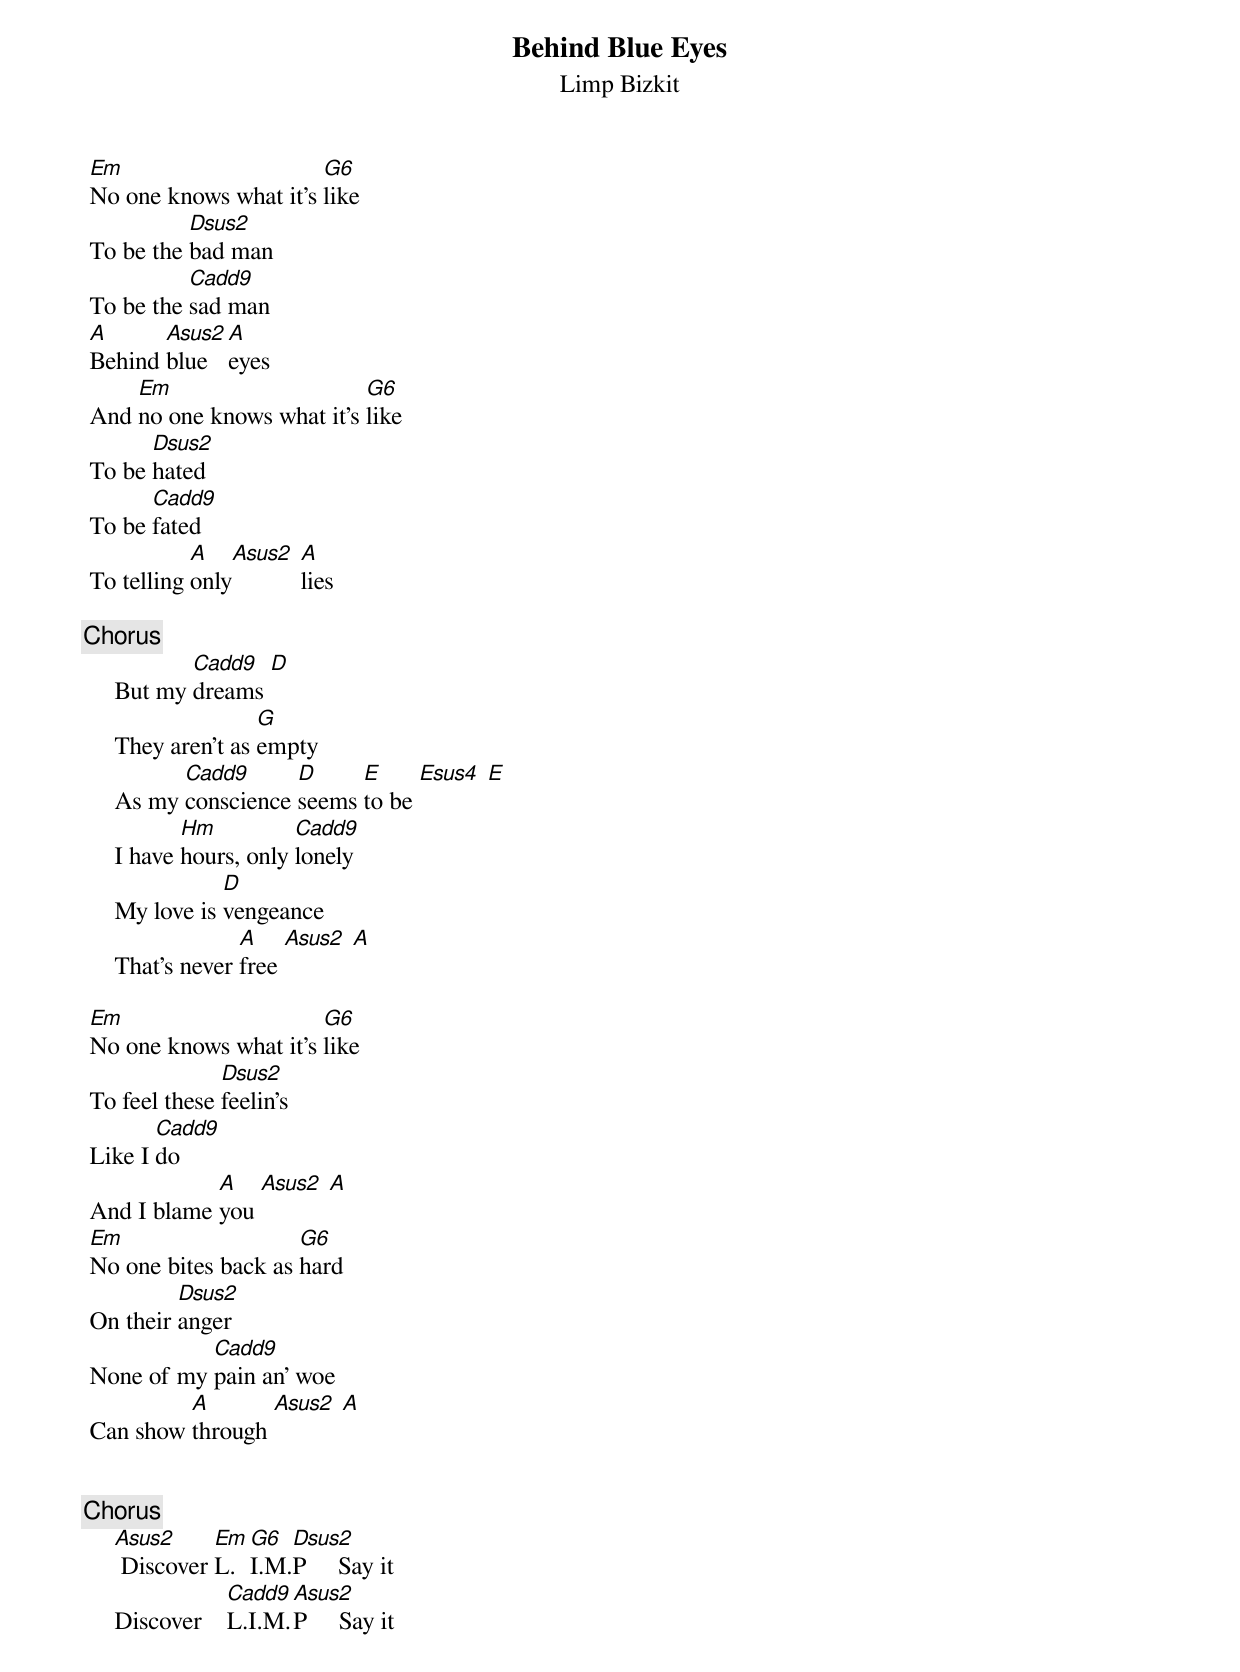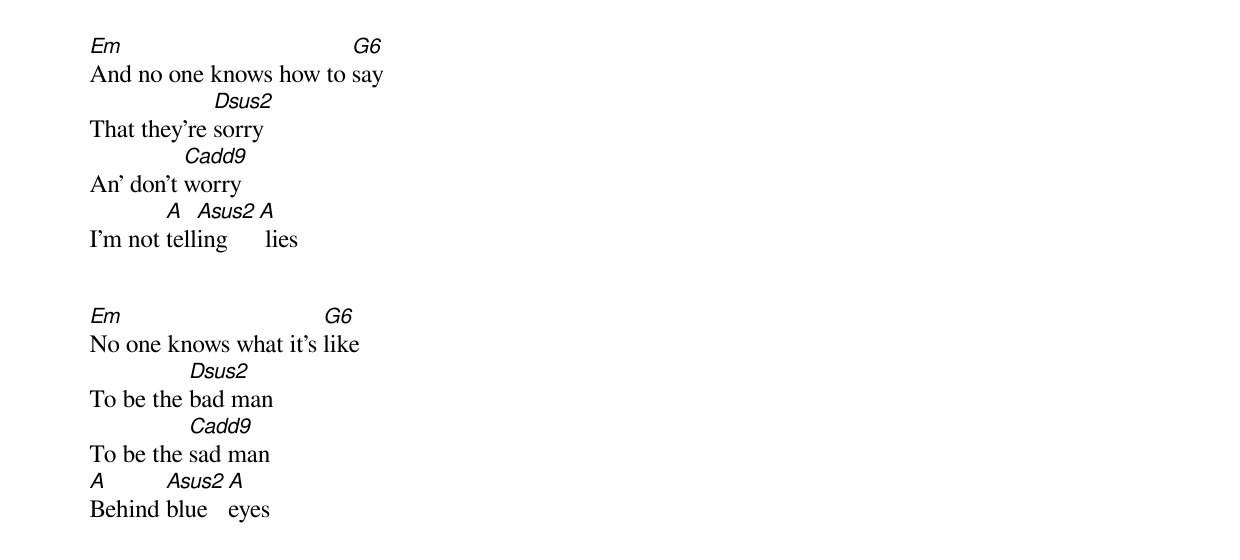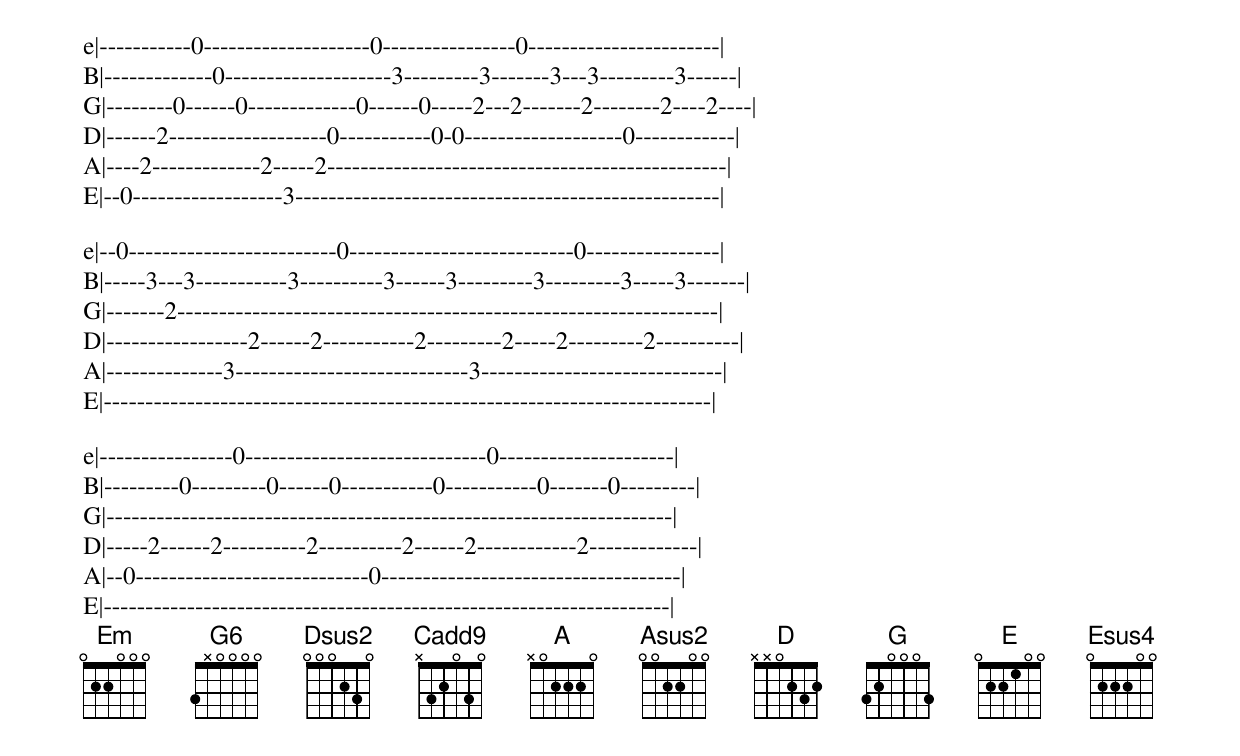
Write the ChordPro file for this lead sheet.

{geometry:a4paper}
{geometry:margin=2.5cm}
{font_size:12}

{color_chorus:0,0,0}

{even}
{title: Behind Blue Eyes}
{subtitle: Limp Bizkit}

{define:G6     t 3 2 n n 3 n}
{define:Dsus2  t x n n 3 2 n}
{define:Cadd9  t x 3 2 n 3 n}
{define:Asus2  t x n 2 2 n n}
{define:Esus4  t n 2 2 2 n n}

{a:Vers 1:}
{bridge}
	[Em]No one knows what it's [G6]like
	To be the [Dsus2]bad man
	To be the [Cadd9]sad man
	[A]Behind [Asus2]blue [A]eyes
	And [Em]no one knows what it's [G6]like
	To be [Dsus2]hated
	To be [Cadd9]fated
	To telling [A]only[Asus2] [A]lies
{/bridge}

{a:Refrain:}
{chorus}
     But my [Cadd9]dreams [D]
     They aren't as [G]empty
     As my [Cadd9]conscience [D]seems [E]to be [Esus4] [E]
     I have [Hm]hours, only [Cadd9]lonely
     My love is [D]vengeance
     That's never [A]free [Asus2] [A]
{/chorus}

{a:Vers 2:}
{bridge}
	[Em]No one knows what it's [G6]like
	To feel these [Dsus2]feelin's
	Like I [Cadd9]do
	And I blame [A]you [Asus2] [A]
	[Em]No one bites back as [G6]hard
	On their [Dsus2]anger
	None of my [Cadd9]pain an' woe
	Can show [A]through [Asus2] [A]
{/bridge}

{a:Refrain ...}

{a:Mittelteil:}
{chorus}
     [Asus2] Discover [Em]L.[G6]I.M.[Dsus2]P     Say it
     Discover    [Cadd9]L.I.M.[Asus2]P     Say it
{/chorus}


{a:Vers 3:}
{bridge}
	[Em]And no one knows how to [G6]say
	That they're [Dsus2]sorry
	An' don't [Cadd9]worry
	I'm not [A]tell[Asus2]ing[A] lies
{/bridge}

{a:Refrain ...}

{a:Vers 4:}
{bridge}
	[Em]No one knows what it's [G6]like
	To be the [Dsus2]bad man
	To be the [Cadd9]sad man
	[A]Behind [Asus2]blue [A]eyes
{/bridge}


{np}

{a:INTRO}

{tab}
e|-----------0--------------------0----------------0-----------------------|
B|-------------0--------------------3---------3-------3---3---------3------|
G|--------0------0-------------0------0-----2---2-------2--------2----2----|
D|------2-------------------0-----------0-0-------------------0------------|
A|----2-------------2-----2------------------------------------------------|
E|--0------------------3---------------------------------------------------|
{/tab}

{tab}
e|--0-------------------------0---------------------------0----------------|
B|-----3---3-----------3----------3------3---------3---------3-----3-------|
G|-------2-----------------------------------------------------------------|
D|-----------------2------2-----------2---------2-----2---------2----------|
A|--------------3----------------------------3-----------------------------|
E|-------------------------------------------------------------------------|
{/tab}

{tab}
e|----------------0-----------------------------0---------------------|
B|---------0---------0------0-----------0-----------0-------0---------|
G|--------------------------------------------------------------------|
D|-----2------2----------2----------2------2------------2-------------|
A|--0----------------------------0------------------------------------|
E|--------------------------------------------------------------------|
{/tab}
